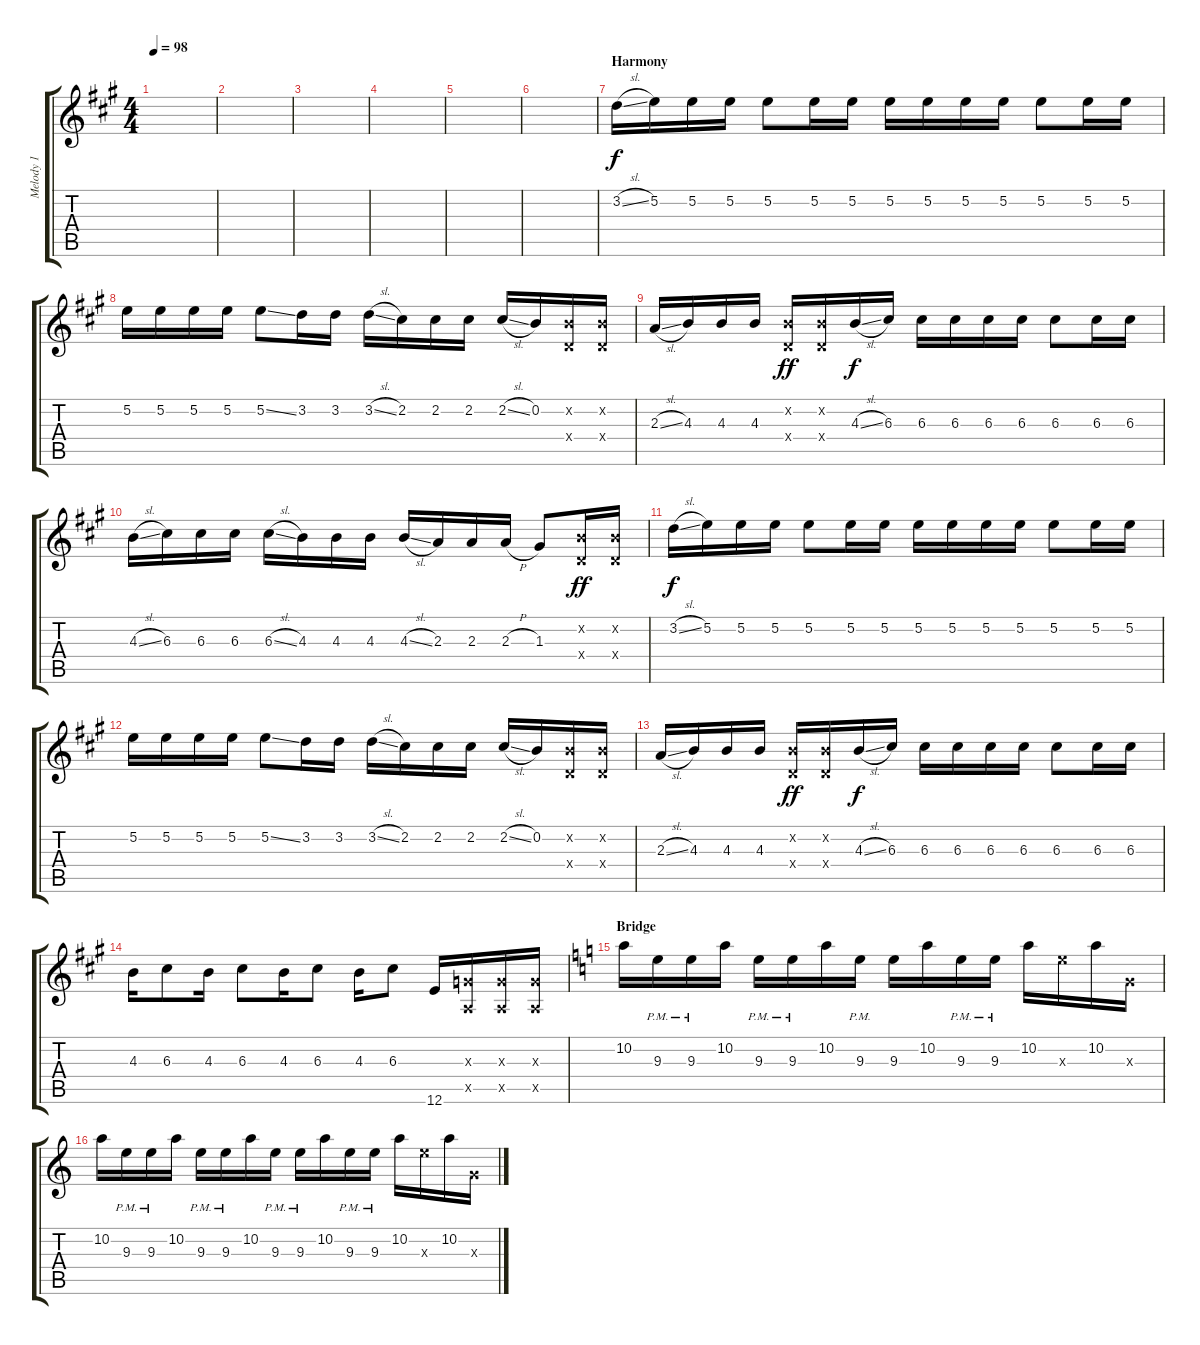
\track ("Melody 1" "Melody 1") {instrument overdrivenguitar}
\staff {score tabs}
\tuning (E4 B3 G3 D3 A2 E2) {hide}
\ts (4 4)
\tempo 98
\clef g2
\ks a
|
|
|
|
|
|
\section ("" "Harmony")
3.2{sl}.16 5.2.16 5.2.16 5.2.16 5.2.8 5.2.16 5.2.16 5.2.16 5.2.16 5.2.16 5.2.16 5.2.8 5.2.16 5.2.16 |
5.2.16 5.2.16 5.2.16 5.2.16 5.2{ss}.8 3.2.16 3.2.16 3.2{sl}.16 2.2.16 2.2.16 2.2.16 2.2{sl}.16 0.2.16 (0.2{x} 0.4{x}).16 (0.2{x} 0.4{x}).16 |
2.3{sl}.16 4.3.16 4.3.16 4.3.16 (0.2{x} 0.4{x}).16{dy ff} (0.2{x} 0.4{x}).16 4.3{sl}.16{dy f} 6.3.16 6.3.16 6.3.16 6.3.16 6.3.16 6.3.8 6.3.16 6.3.16 |
4.3{sl}.16 6.3.16 6.3.16 6.3.16 6.3{sl}.16 4.3.16 4.3.16 4.3.16 4.3{sl}.16 2.3.16 2.3.16 2.3{h}.16 1.3.8 (0.2{x} 0.4{x}).16{dy ff} (0.2{x} 0.4{x}).16 |
3.2{sl}.16{dy f} 5.2.16 5.2.16 5.2.16 5.2.8 5.2.16 5.2.16 5.2.16 5.2.16 5.2.16 5.2.16 5.2.8 5.2.16 5.2.16 |
5.2.16 5.2.16 5.2.16 5.2.16 5.2{ss}.8 3.2.16 3.2.16 3.2{sl}.16 2.2.16 2.2.16 2.2.16 2.2{sl}.16 0.2.16 (0.2{x} 0.4{x}).16 (0.2{x} 0.4{x}).16 |
2.3{sl}.16 4.3.16 4.3.16 4.3.16 (0.2{x} 0.4{x}).16{dy ff} (0.2{x} 0.4{x}).16 4.3{sl}.16{dy f} 6.3.16 6.3.16 6.3.16 6.3.16 6.3.16 6.3.8 6.3.16 6.3.16 |
4.3.16 6.3.8 4.3.16 6.3.8 4.3.16 6.3.8 4.3.16 6.3.8 12.6.16 (0.3{x} 0.5{x}).16 (0.3{x} 0.5{x}).16 (0.3{x} 0.5{x}).16 |
\section ("" "Bridge")
\ks c
10.2.16 9.3{pm}.16 9.3{pm}.16 10.2.16 9.3{pm}.16 9.3{pm}.16 10.2.16 9.3{pm}.16 9.3.16 10.2.16 9.3{pm}.16 9.3{pm}.16 10.2.16 9.3{x}.16 10.2.16 0.3{x}.16 |
10.2.16 9.3{pm}.16 9.3{pm}.16 10.2.16 9.3{pm}.16 9.3{pm}.16 10.2.16 9.3{pm}.16 9.3{pm}.16 10.2.16 9.3{pm}.16 9.3{pm}.16 10.2.16 9.3{x}.16 10.2.16 0.3{x}.16
